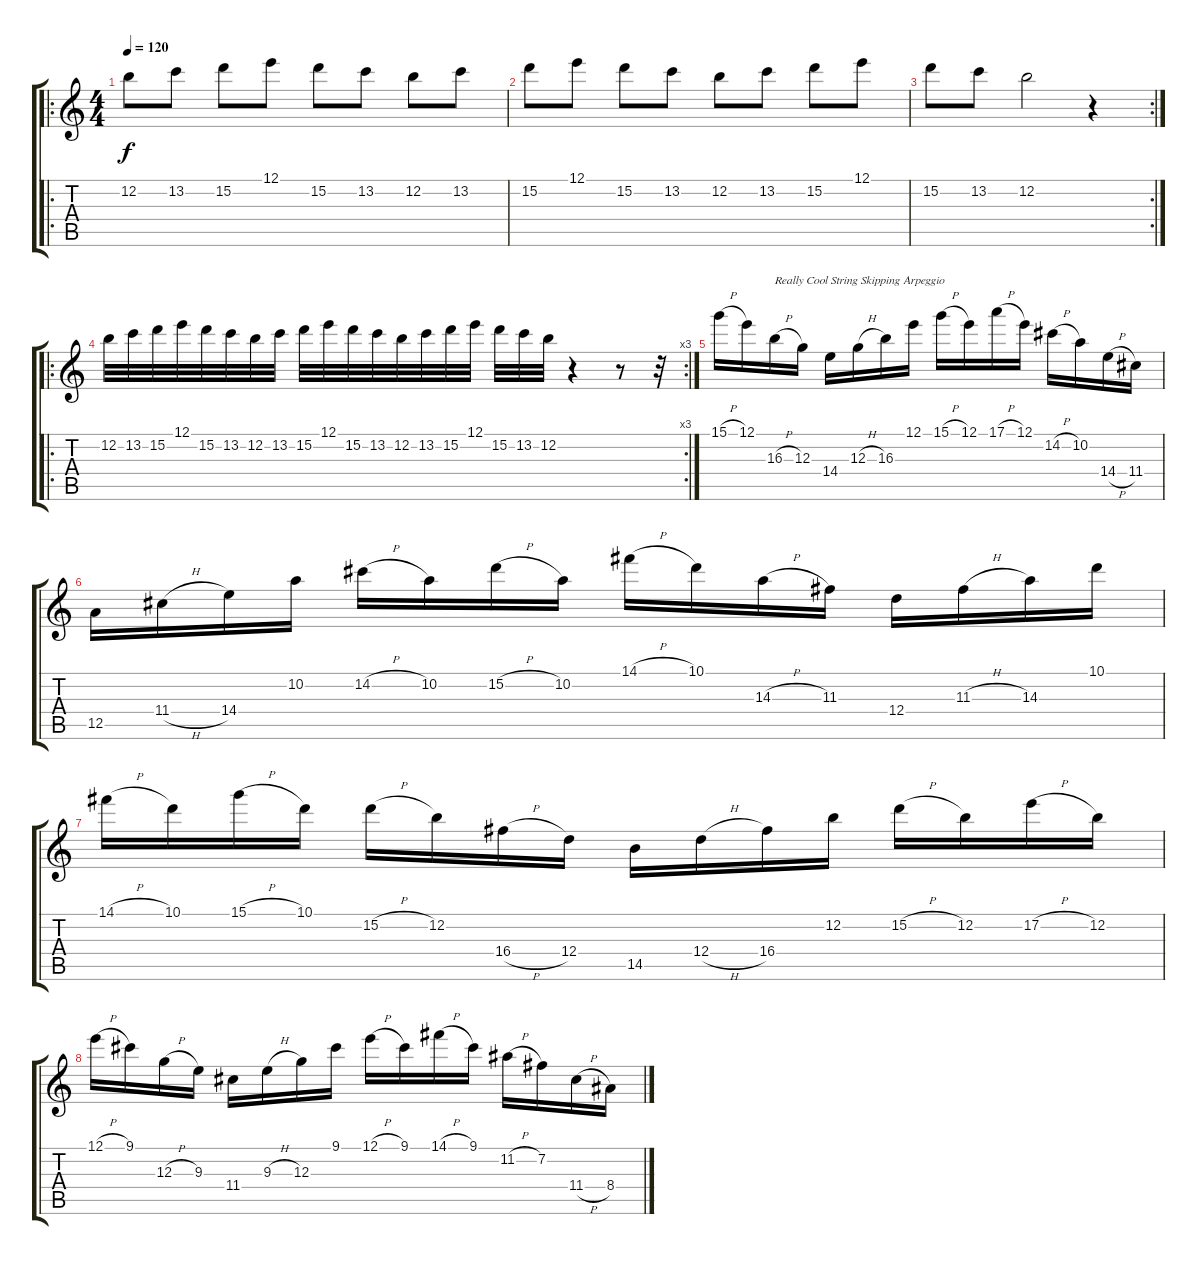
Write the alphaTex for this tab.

\track "" {instrument distortionguitar}
\staff {score tabs}
\tuning (E4 B3 G3 D3 A2 E2) {hide}
\ro
\ts (4 4)
\tempo 120
\clef g2
\ks c
12.2.8{dy f instrument distortionguitar} 13.2.8 15.2.8 12.1.8 15.2.8 13.2.8 12.2.8 13.2.8 |
15.2.8 12.1.8 15.2.8 13.2.8 12.2.8 13.2.8 15.2.8 12.1.8 |
\rc 2
15.2.8 13.2.8 12.2.2 r.4 |
\ro
\rc 3
12.2.32 13.2.32 15.2.32 12.1.32 15.2.32 13.2.32 12.2.32 13.2.32 15.2.32 12.1.32 15.2.32 13.2.32 12.2.32 13.2.32 15.2.32 12.1.32 15.2.32 13.2.32 12.2.32 r.4 r.8 r.32 |
15.1{h}.16 12.1.16 16.3{h}.16{txt "Really Cool String Skipping Arpeggio"} 12.3.16 14.4.16 12.3{h}.16 16.3.16 12.1.16 15.1{h}.16 12.1.16 17.1{h}.16 12.1.16 14.2{h}.16 10.2.16 14.4{h}.16 11.4.16 |
12.5.16 11.4{h}.16 14.4.16 10.2.16 14.2{h}.16 10.2.16 15.2{h}.16 10.2.16 14.1{h}.16 10.1.16 14.3{h}.16 11.3.16 12.4.16 11.3{h}.16 14.3.16 10.1.16 |
14.1{h}.16 10.1.16 15.1{h}.16 10.1.16 15.2{h}.16 12.2.16 16.4{h}.16 12.4.16 14.5.16 12.4{h}.16 16.4.16 12.2.16 15.2{h}.16 12.2.16 17.2{h}.16 12.2.16 |
12.1{h}.16 9.1.16 12.3{h}.16 9.3.16 11.4.16 9.3{h}.16 12.3.16 9.1.16 12.1{h}.16 9.1.16 14.1{h}.16 9.1.16 11.2{h}.16 7.2.16 11.4{h}.16 8.4.16
